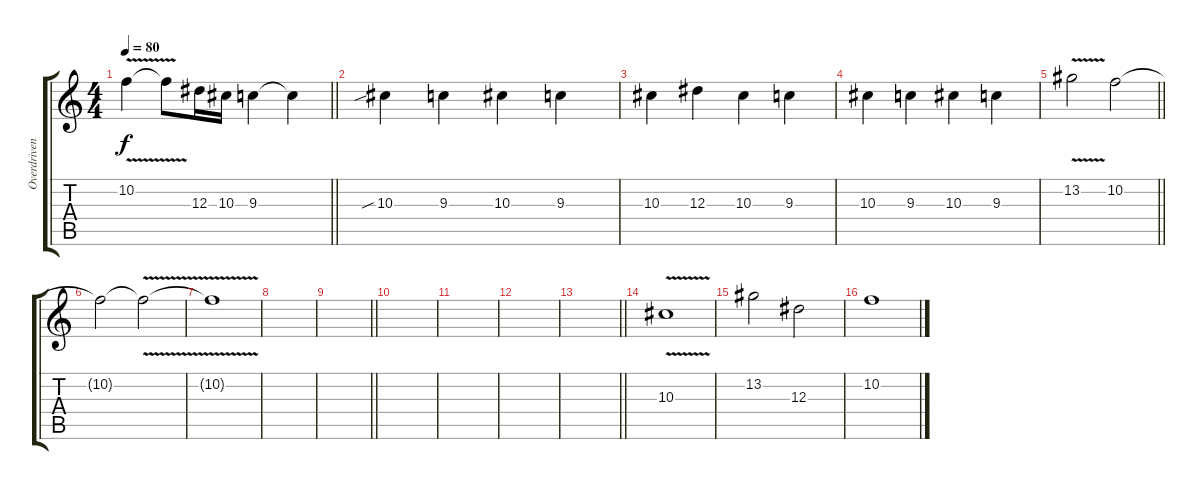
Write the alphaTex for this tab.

\track ("Overdriven Guitar 1" "Overdriven") {instrument overdrivenguitar}
\staff {score tabs}
\tuning (C4 G3 Eb3 Bb2 F2 C2) {hide}
\ts (4 4)
\tempo 80
\clef g2
\barLineRight lightlight
\ks c
10.2{v}.4{dy f} 10.2{t}.8 12.3.16 10.3.16 9.3.4 9.3{t}.4 |
10.3{sib}.4 9.3.4 10.3.4 9.3.4 |
10.3.4 12.3.4 10.3.4 9.3.4 |
10.3.4 9.3.4 10.3.4 9.3.4 |
\barLineRight lightlight
13.2{v}.2 10.2.2 |
10.2{t}.2 10.2{v t}.2 |
10.2{t}.1 |
|
\barLineRight lightlight
|
|
|
|
\barLineRight lightlight
|
10.3{v}.1 |
13.2.2 12.3.2 |
10.2.1
